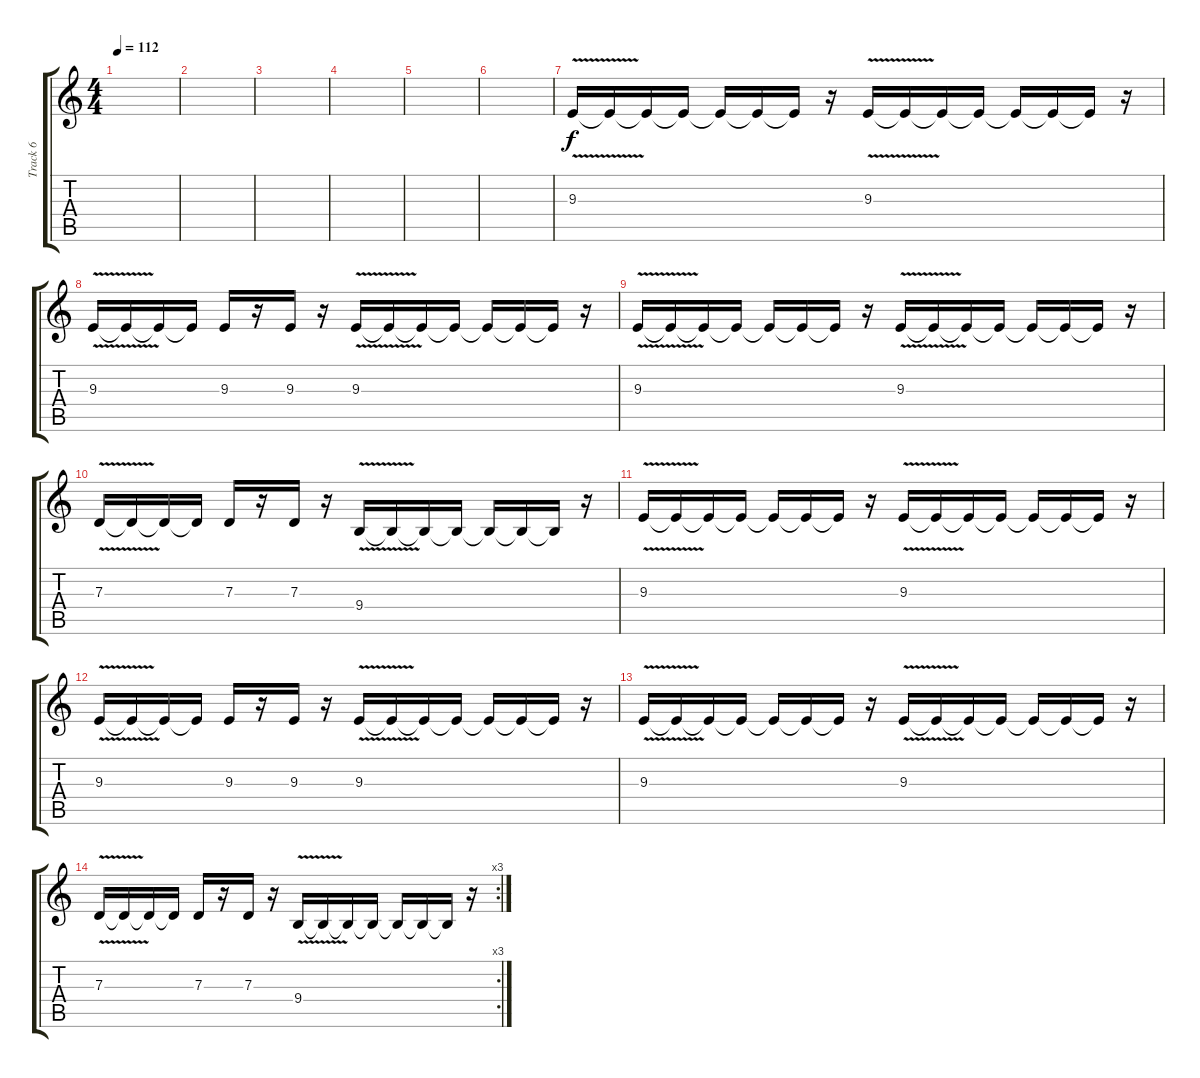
\track ("Track 6" "Track 6") {instrument viola}
\staff {score tabs}
\tuning (E4 B3 G3 D3 A2 E2) {hide}
\ts (4 4)
\tempo 112
\clef g2
\ks c
|
|
|
|
|
|
9.3{v}.16 9.3{t}.16 9.3{t}.16 9.3{t}.16 9.3{t}.16 9.3{t}.16 9.3{t}.16 r.16 9.3{v}.16 9.3{t}.16 9.3{t}.16 9.3{t}.16 9.3{t}.16 9.3{t}.16 9.3{t}.16 r.16 |
9.3{v}.16 9.3{t}.16 9.3{t}.16 9.3{t}.16 9.3.16 r.16 9.3.16 r.16 9.3{v}.16 9.3{t}.16 9.3{t}.16 9.3{t}.16 9.3{t}.16 9.3{t}.16 9.3{t}.16 r.16 |
9.3{v}.16 9.3{t}.16 9.3{t}.16 9.3{t}.16 9.3{t}.16 9.3{t}.16 9.3{t}.16 r.16 9.3{v}.16 9.3{t}.16 9.3{t}.16 9.3{t}.16 9.3{t}.16 9.3{t}.16 9.3{t}.16 r.16 |
7.3{v}.16 7.3{t}.16 7.3{t}.16 7.3{t}.16 7.3.16 r.16 7.3.16 r.16 9.4{v}.16 9.4{t}.16 9.4{t}.16 9.4{t}.16 9.4{t}.16 9.4{t}.16 9.4{t}.16 r.16 |
9.3{v}.16 9.3{t}.16 9.3{t}.16 9.3{t}.16 9.3{t}.16 9.3{t}.16 9.3{t}.16 r.16 9.3{v}.16 9.3{t}.16 9.3{t}.16 9.3{t}.16 9.3{t}.16 9.3{t}.16 9.3{t}.16 r.16 |
9.3{v}.16 9.3{t}.16 9.3{t}.16 9.3{t}.16 9.3.16 r.16 9.3.16 r.16 9.3{v}.16 9.3{t}.16 9.3{t}.16 9.3{t}.16 9.3{t}.16 9.3{t}.16 9.3{t}.16 r.16 |
9.3{v}.16 9.3{t}.16 9.3{t}.16 9.3{t}.16 9.3{t}.16 9.3{t}.16 9.3{t}.16 r.16 9.3{v}.16 9.3{t}.16 9.3{t}.16 9.3{t}.16 9.3{t}.16 9.3{t}.16 9.3{t}.16 r.16 |
\rc 3
7.3{v}.16 7.3{t}.16 7.3{t}.16 7.3{t}.16 7.3.16 r.16 7.3.16 r.16 9.4{v}.16 9.4{t}.16 9.4{t}.16 9.4{t}.16 9.4{t}.16 9.4{t}.16 9.4{t}.16 r.16
